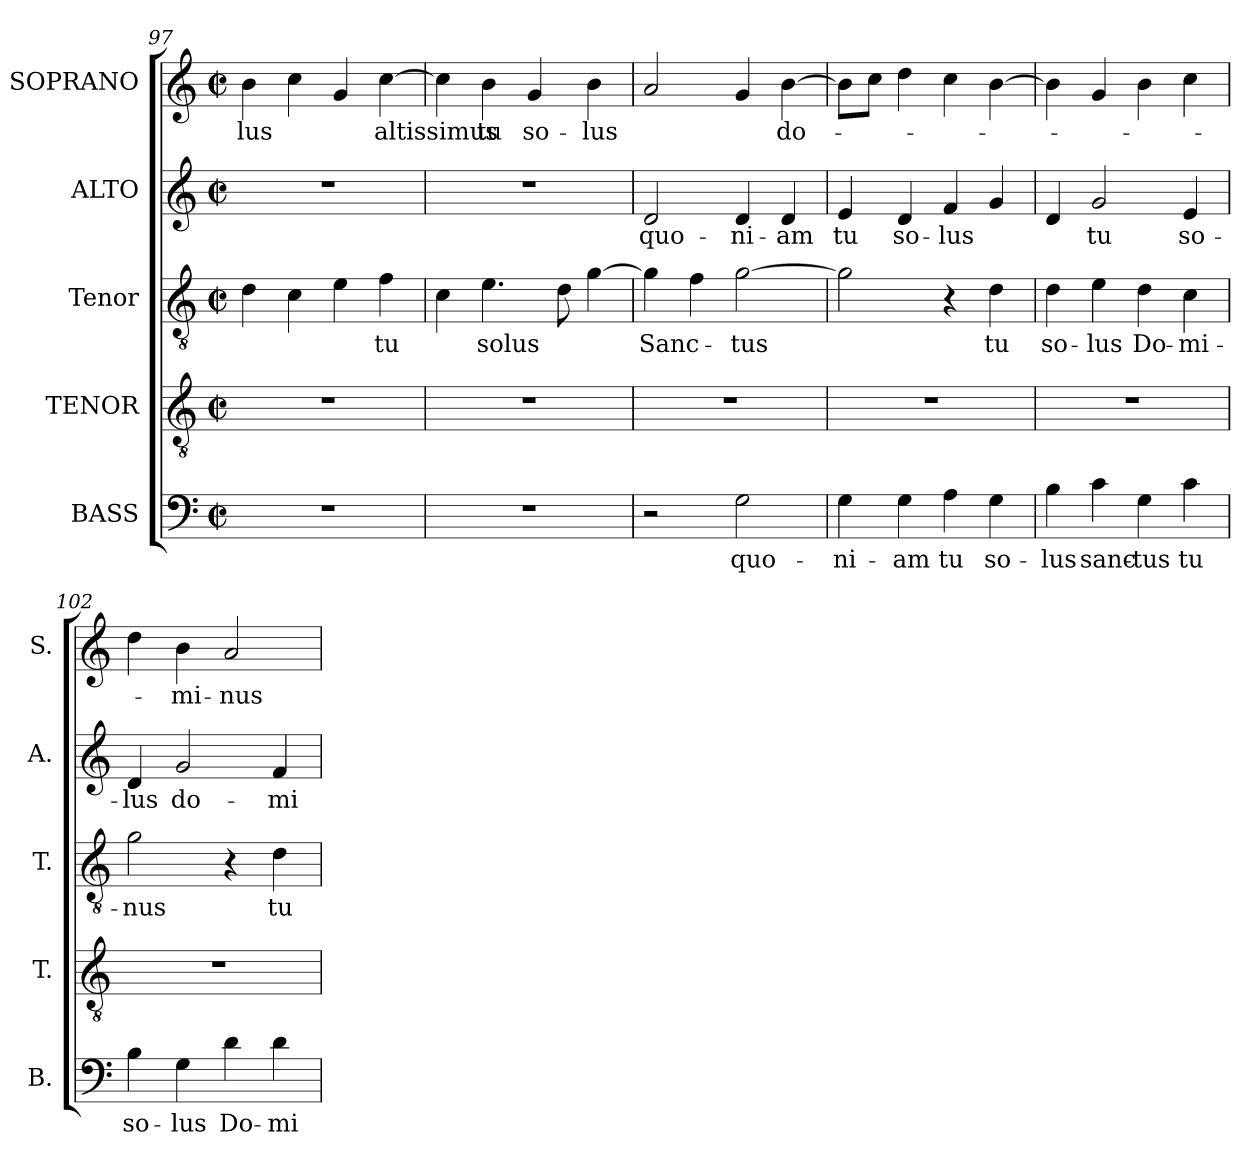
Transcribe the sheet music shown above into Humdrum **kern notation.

**kern	**text	**kern	**kern	**text	**kern	**text	**kern	**text
*part5	*part5	*part4	*part3	*part3	*part2	*part2	*part1	*part1
*staff5	*staff5	*staff4	*staff3	*staff3	*staff2	*staff2	*staff1	*staff1
*I"BASS	*	*I"TENOR	*I"Tenor	*	*I"ALTO	*	*I"SOPRANO	*
*I'B.	*	*I'T.	*I'T.	*	*I'A.	*	*I'S.	*
!!LO:PB:g=z
*clefF4	*	*clefGv2	*clefGv2	*	*clefG2	*	*clefG2	*
*	*	*ITrd7c12	*ITrd7c12	*	*	*	*	*
*k[]	*	*k[]	*k[]	*	*k[]	*	*k[]	*
*C:	*	*C:	*C:	*	*C:	*	*C:	*
*M2/2	*	*M2/2	*M2/2	*	*M2/2	*	*M2/2	*
*met(c|)	*	*met(c|)	*met(c|)	*	*met(c|)	*	*met(c|)	*
=97	=97	=97	=97	=97	=97	=97	=97	=97
!	!	!	!	!	!	!	!	!LO:LY:b:color=#000000
1r	.	1r	4Di\	.	1r	.	4bi\	-lus
.	.	.	4Ci\	.	.	.	4cci\	.
.	.	.	4Ei\	.	.	.	4gi/	.
!	!	!	!	!LO:LY:b:color=#000000	!	!	!	!
!	!	!	!	!	!	!	!	!LO:LY:b:color=#000000
.	.	.	4Fi\	tu	.	.	[4cci\	altissimus
=98	=98	=98	=98	=98	=98	=98	=98	=98
1r	.	1r	4Ci\	.	1r	.	4cci\]	.
!	!	!	!	!LO:LY:b:color=#000000	!	!	!	!
!	!	!	!	!	!	!	!	!LO:LY:b:color=#000000
.	.	.	4.Ei\	solus	.	.	4bi\	tu
!	!	!	!	!	!	!	!	!LO:LY:b:color=#000000
.	.	.	.	.	.	.	4gi/	so-
.	.	.	8Di\	.	.	.	.	.
!	!	!	!	!	!	!	!	!LO:LY:b:color=#000000
.	.	.	[4Gi\	.	.	.	4bi\	-lus
=99	=99	=99	=99	=99	=99	=99	=99	=99
!	!	!	!	!LO:LY:b:color=#000000	!	!	!	!
!	!	!	!	!	!	!LO:LY:b:color=#000000	!	!
2r	.	1r	4Gi\]	Sanc-	2di/	quo-	2ai/	.
.	.	.	4Fi\	.	.	.	.	.
!	!LO:LY:b:color=#000000	!	!	!	!	!	!	!
!	!	!	!	!LO:LY:b:color=#000000	!	!	!	!
!	!	!	!	!	!	!LO:LY:b:color=#000000	!	!
2Gi\	quo-	.	[2Gi\	-tus	4di/	-ni-	4gi/	.
!	!	!	!	!	!	!LO:LY:b:color=#000000	!	!
!	!	!	!	!	!	!	!	!LO:LY:b:color=#000000
.	.	.	.	.	4di/	-am	[4bi\	do-
=100	=100	=100	=100	=100	=100	=100	=100	=100
!	!LO:LY:b:color=#000000	!	!	!	!	!	!	!
!	!	!	!	!	!	!LO:LY:b:color=#000000	!	!
4Gi\	-ni-	1r	2Gi\]	.	4ei/	tu	8bi\L]	.
.	.	.	.	.	.	.	8cci\J	.
!	!LO:LY:b:color=#000000	!	!	!	!	!	!	!
!	!	!	!	!	!	!LO:LY:b:color=#000000	!	!
4Gi\	-am	.	.	.	4di/	so-	4ddi\	.
!	!LO:LY:b:color=#000000	!	!	!	!	!	!	!
!	!	!	!	!	!	!LO:LY:b:color=#000000	!	!
4Ai\	tu	.	4r	.	4fi/	-lus	4cci\	.
!	!LO:LY:b:color=#000000	!	!	!	!	!	!	!
!	!	!	!	!LO:LY:b:color=#000000	!	!	!	!
4Gi\	so-	.	4Di\	tu	4gi/	.	[4bi\	.
=101	=101	=101	=101	=101	=101	=101	=101	=101
!	!LO:LY:b:color=#000000	!	!	!	!	!	!	!
!	!	!	!	!LO:LY:b:color=#000000	!	!	!	!
4Bi\	-lus	1r	4Di\	so-	4di/	.	4bi\]	.
!	!LO:LY:b:color=#000000	!	!	!	!	!	!	!
!	!	!	!	!LO:LY:b:color=#000000	!	!	!	!
!	!	!	!	!	!	!LO:LY:b:color=#000000	!	!
4ci\	sanc-	.	4Ei\	-lus	2gi/	tu	4gi/	.
!	!LO:LY:b:color=#000000	!	!	!	!	!	!	!
!	!	!	!	!LO:LY:b:color=#000000	!	!	!	!
4Gi\	-tus	.	4Di\	Do-	.	.	4bi\	.
!	!LO:LY:b:color=#000000	!	!	!	!	!	!	!
!	!	!	!	!LO:LY:b:color=#000000	!	!	!	!
!	!	!	!	!	!	!LO:LY:b:color=#000000	!	!
4ci\	tu	.	4Ci\	-mi-	4ei/	so-	4cci\	.
!!LO:LB:g=z
=102	=102	=102	=102	=102	=102	=102	=102	=102
!	!LO:LY:b:color=#000000	!	!	!	!	!	!	!
!	!	!	!	!LO:LY:b:color=#000000	!	!	!	!
!	!	!	!	!	!	!LO:LY:b:color=#000000	!	!
4Bi\	so-	1r	2Gi\	-nus	4di/	-lus	4ddi\	.
!	!LO:LY:b:color=#000000	!	!	!	!	!	!	!
!	!	!	!	!	!	!LO:LY:b:color=#000000	!	!
!	!	!	!	!	!	!	!	!LO:LY:b:color=#000000
4Gi\	-lus	.	.	.	2gi/	do-	4bi\	-mi-
!	!LO:LY:b:color=#000000	!	!	!	!	!	!	!
!	!	!	!	!	!	!	!	!LO:LY:b:color=#000000
4di\	Do-	.	4r	.	.	.	2ai/	-nus
!	!LO:LY:b:color=#000000	!	!	!	!	!	!	!
!	!	!	!	!LO:LY:b:color=#000000	!	!	!	!
!	!	!	!	!	!	!LO:LY:b:color=#000000	!	!
4di\	-mi-	.	4Di\	tu	4fi/	-mi-	.	.
=	=	=	=	=	=	=	=	=
*-	*-	*-	*-	*-	*-	*-	*-	*-
